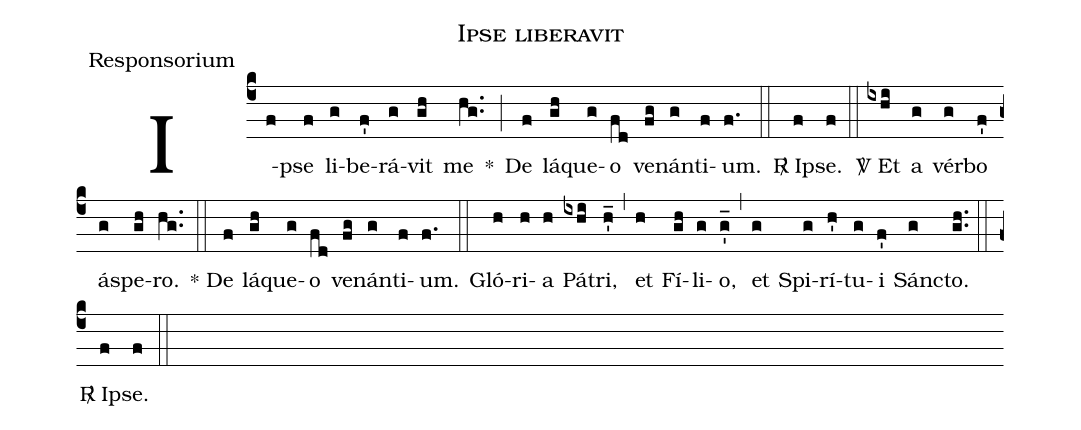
name:Ipse liberavit;
office-part:Responsorium;
%%
(c4) I(f)pse(f) li(g)be(f')rá(g)vit(gh) me(hg..) *(;)
De(f) lá(gh)que(g)o(fd) ve(fg)nán(g)ti(f)um.(f.) (::)
<sp>R/</sp>~I(f)pse.(f) (::)
<sp>V/</sp>~Et(ixhi) a(g) vér(g)bo(f') á(g)spe(gh)ro.(hg..) (::)
*~De(f) lá(gh)que(g)o(fd) ve(fg)nán(g)ti(f)um.(f.) (::)
Gló(h)ri(h)a(h) Pá(ixhi)tri,(h'_) (,) et(h) Fí(gh)li(g)o,(g'_) (,) et(g) Spi(g)rí(h')tu(g)i(f') Sán(g)cto.(gh..) (::)
<sp>R/</sp>~I(f)pse.(f) (::)
